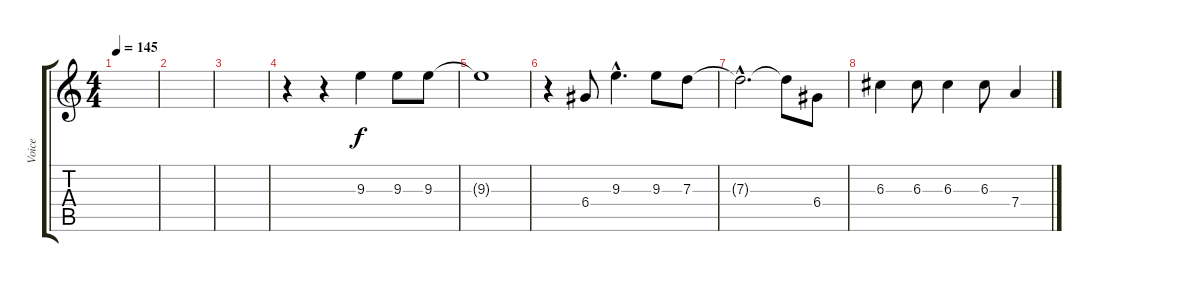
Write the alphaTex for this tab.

\track ("Voice" "Voice") {instrument contrabass}
\staff {score tabs}
\tuning (E4 B3 G3 D3 A2 E2) {hide}
\ts (4 4)
\tempo 145
\clef g2
\ks c
|
|
|
r.4 r.4 9.3.4 9.3.8 9.3.8 |
9.3{t}.1 |
r.4 6.4.8 9.3{hac}.4{d} 9.3.8 7.3.8 |
7.3{hac t}.2{d} 7.3{t}.8 6.4.8 |
6.3.4 6.3.8 6.3.4 6.3.8 7.4.4
